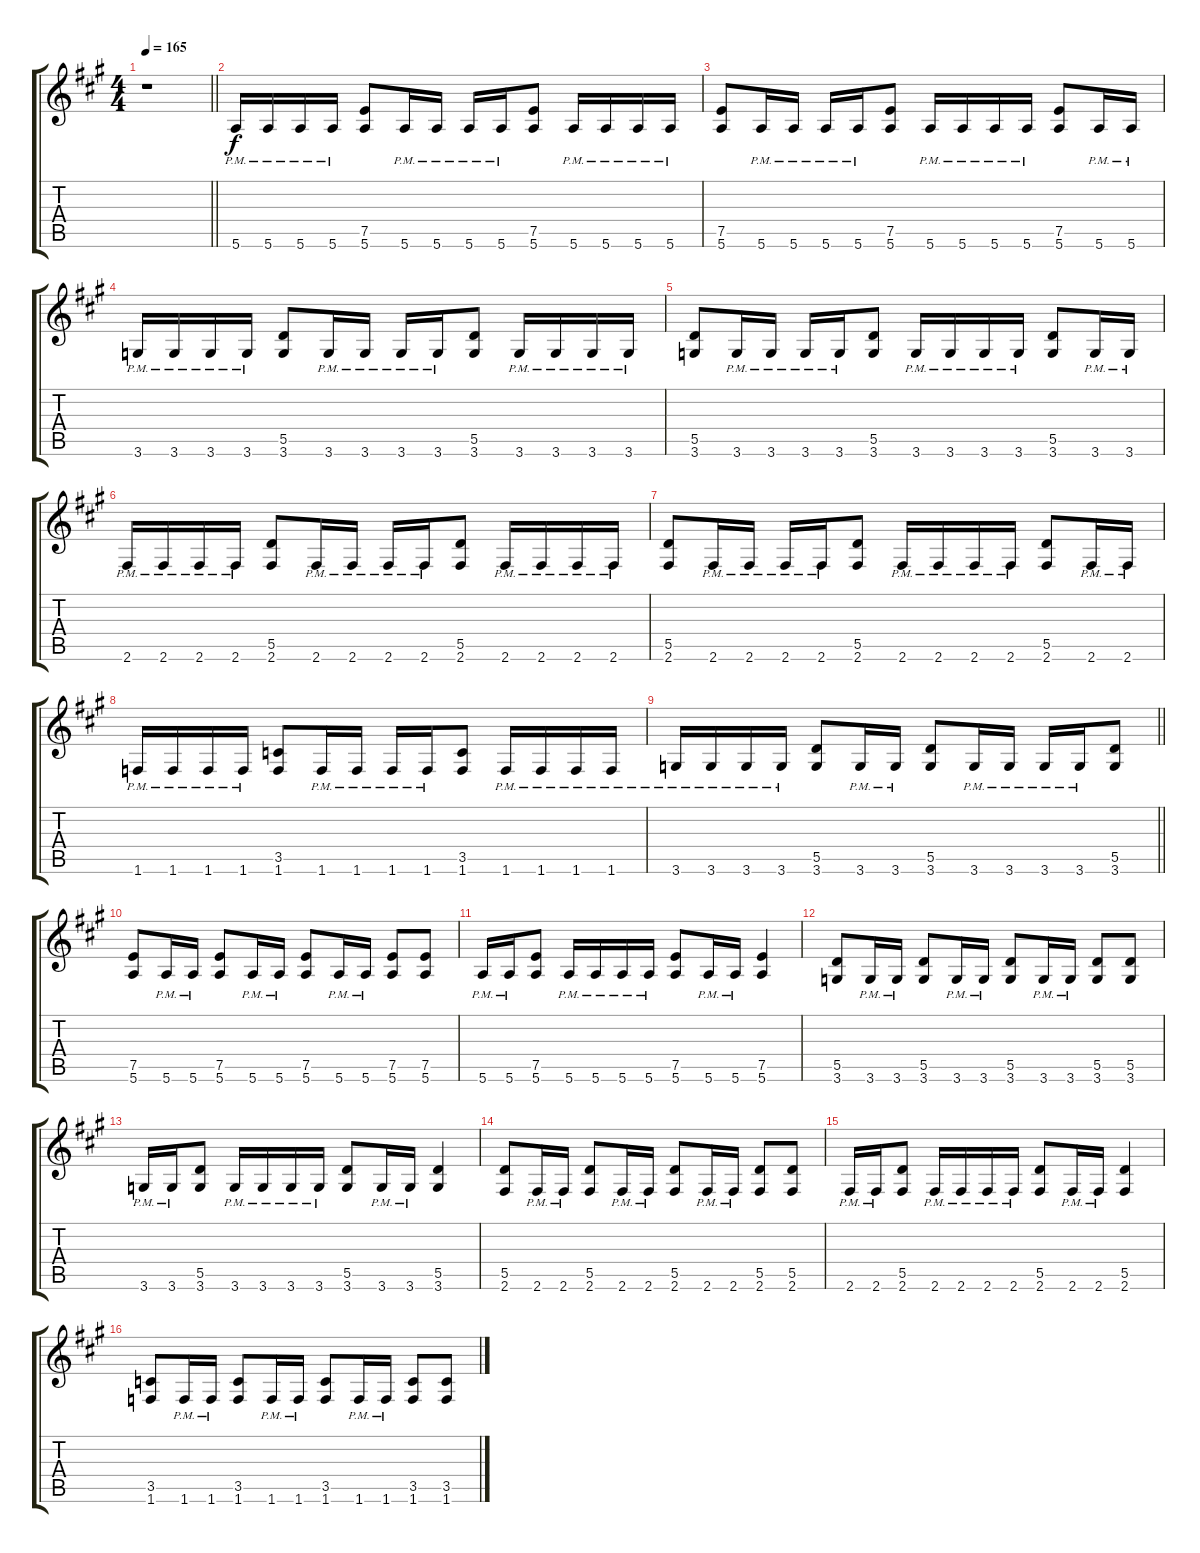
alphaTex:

\track "" {instrument distortionguitar}
\staff {score tabs}
\tuning (E4 B3 G3 D3 A2 E2) {hide}
\ts (4 4)
\tempo 165
\clef g2
\barLineRight lightlight
\ks a
r.1{dy f instrument distortionguitar} |
5.6{pm}.16 5.6{pm}.16 5.6{pm}.16 5.6{pm}.16 (7.5 5.6).8 5.6{pm}.16 5.6{pm}.16 5.6{pm}.16 5.6{pm}.16 (7.5 5.6).8 5.6{pm}.16 5.6{pm}.16 5.6{pm}.16 5.6{pm}.16 |
(7.5 5.6).8 5.6{pm}.16 5.6{pm}.16 5.6{pm}.16 5.6{pm}.16 (7.5 5.6).8 5.6{pm}.16 5.6{pm}.16 5.6{pm}.16 5.6{pm}.16 (7.5 5.6).8 5.6{pm}.16 5.6{pm}.16 |
3.6{pm}.16 3.6{pm}.16 3.6{pm}.16 3.6{pm}.16 (5.5 3.6).8 3.6{pm}.16 3.6{pm}.16 3.6{pm}.16 3.6{pm}.16 (5.5 3.6).8 3.6{pm}.16 3.6{pm}.16 3.6{pm}.16 3.6{pm}.16 |
(5.5 3.6).8 3.6{pm}.16 3.6{pm}.16 3.6{pm}.16 3.6{pm}.16 (5.5 3.6).8 3.6{pm}.16 3.6{pm}.16 3.6{pm}.16 3.6{pm}.16 (5.5 3.6).8 3.6{pm}.16 3.6{pm}.16 |
2.6{pm}.16 2.6{pm}.16 2.6{pm}.16 2.6{pm}.16 (5.5 2.6).8 2.6{pm}.16 2.6{pm}.16 2.6{pm}.16 2.6{pm}.16 (5.5 2.6).8 2.6{pm}.16 2.6{pm}.16 2.6{pm}.16 2.6{pm}.16 |
(5.5 2.6).8 2.6{pm}.16 2.6{pm}.16 2.6{pm}.16 2.6{pm}.16 (5.5 2.6).8 2.6{pm}.16 2.6{pm}.16 2.6{pm}.16 2.6{pm}.16 (5.5 2.6).8 2.6{pm}.16 2.6{pm}.16 |
1.6{pm}.16 1.6{pm}.16 1.6{pm}.16 1.6{pm}.16 (3.5 1.6).8 1.6{pm}.16 1.6{pm}.16 1.6{pm}.16 1.6{pm}.16 (3.5 1.6).8 1.6{pm}.16 1.6{pm}.16 1.6{pm}.16 1.6{pm}.16 |
\barLineRight lightlight
3.6{pm}.16 3.6{pm}.16 3.6{pm}.16 3.6{pm}.16 (5.5 3.6).8 3.6{pm}.16 3.6{pm}.16 (5.5 3.6).8 3.6{pm}.16 3.6{pm}.16 3.6{pm}.16 3.6{pm}.16 (5.5 3.6).8 |
(7.5 5.6).8 5.6{pm}.16 5.6{pm}.16 (7.5 5.6).8 5.6{pm}.16 5.6{pm}.16 (7.5 5.6).8 5.6{pm}.16 5.6{pm}.16 (7.5 5.6).8 (7.5 5.6).8 |
5.6{pm}.16 5.6{pm}.16 (7.5 5.6).8 5.6{pm}.16 5.6{pm}.16 5.6{pm}.16 5.6{pm}.16 (7.5 5.6).8 5.6{pm}.16 5.6{pm}.16 (7.5 5.6).4 |
(5.5 3.6).8 3.6{pm}.16 3.6{pm}.16 (5.5 3.6).8 3.6{pm}.16 3.6{pm}.16 (5.5 3.6).8 3.6{pm}.16 3.6{pm}.16 (5.5 3.6).8 (5.5 3.6).8 |
3.6{pm}.16 3.6{pm}.16 (5.5 3.6).8 3.6{pm}.16 3.6{pm}.16 3.6{pm}.16 3.6{pm}.16 (5.5 3.6).8 3.6{pm}.16 3.6{pm}.16 (5.5 3.6).4 |
(5.5 2.6).8 2.6{pm}.16 2.6{pm}.16 (5.5 2.6).8 2.6{pm}.16 2.6{pm}.16 (5.5 2.6).8 2.6{pm}.16 2.6{pm}.16 (5.5 2.6).8 (5.5 2.6).8 |
2.6{pm}.16 2.6{pm}.16 (5.5 2.6).8 2.6{pm}.16 2.6{pm}.16 2.6{pm}.16 2.6{pm}.16 (5.5 2.6).8 2.6{pm}.16 2.6{pm}.16 (5.5 2.6).4 |
(3.5 1.6).8 1.6{pm}.16 1.6{pm}.16 (3.5 1.6).8 1.6{pm}.16 1.6{pm}.16 (3.5 1.6).8 1.6{pm}.16 1.6{pm}.16 (3.5 1.6).8 (3.5 1.6).8
